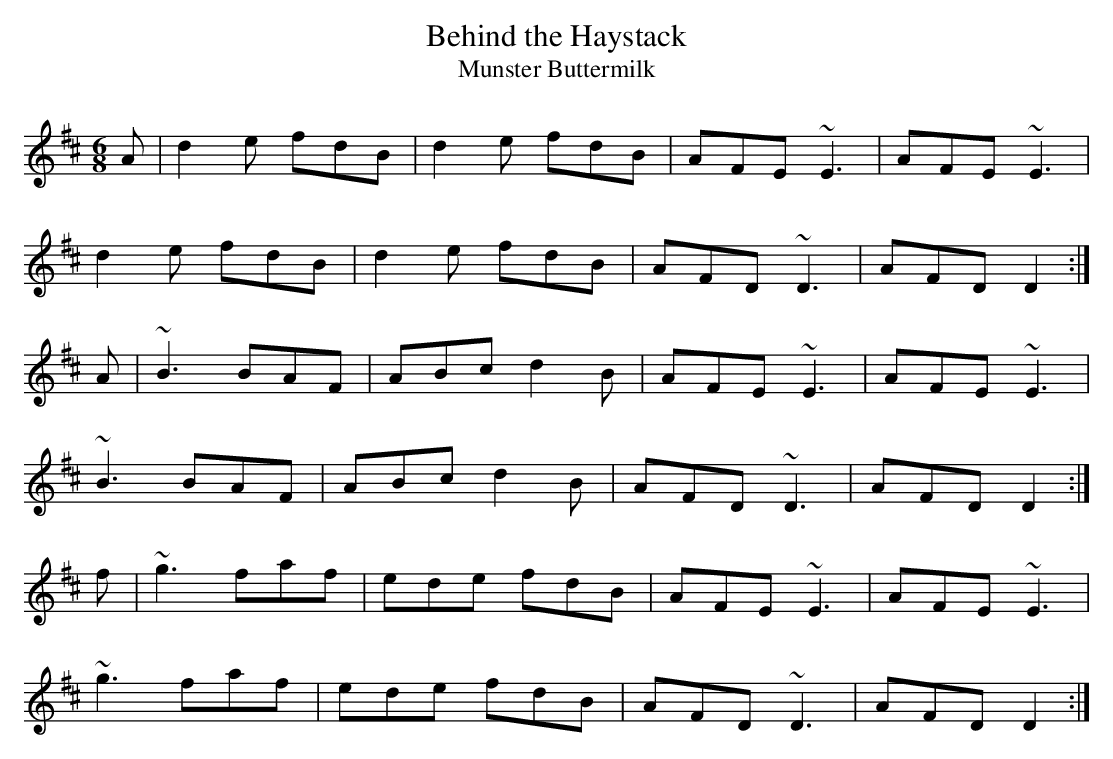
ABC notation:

X:1
T:Behind the Haystack
T:Munster Buttermilk
M:6/8
L:1/8
K:D
A|d2e fdB|d2e fdB|AFE ~E3|AFE ~E3|!
d2e fdB|d2e fdB|AFD ~D3|AFD D2:|!
A|~B3 BAF|ABc d2B|AFE ~E3|AFE ~E3|!
~B3 BAF|ABc d2B|AFD ~D3|AFD D2:|!
f|~g3 faf|ede fdB|AFE ~E3|AFE ~E3|!
~g3 faf|ede fdB|AFD ~D3|AFD D2:|!
